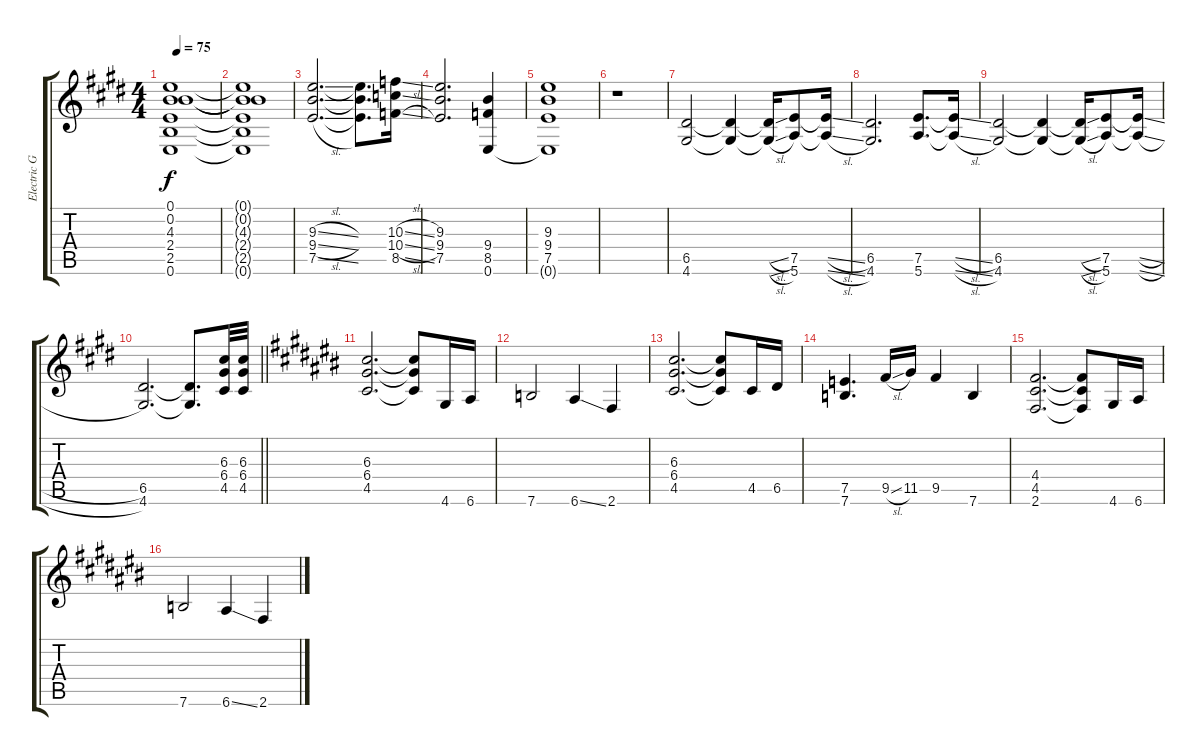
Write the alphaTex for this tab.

\track ("Electric Guitar 2" "Electric G") {instrument distortionguitar}
\staff {score tabs}
\tuning (E4 B3 G3 D3 A2 E2) {hide}
\ts (4 4)
\tempo 75
\clef g2
\ks e
(0.1 0.2 4.3 2.4 2.5 0.6).1{dy f} |
(0.1{t} 0.2{t} 4.3{t} 2.4{t} 2.5{t} 0.6{t}).1 |
(9.3{sl} 9.4{sl} 7.5{sl}).2{d} (9.3{t} 9.4{t} 7.5{t}).8{d} (10.3{sl} 10.4{sl} 8.5{sl}).16 |
(9.3 9.4 7.5).2{d} (9.4 8.5 0.6).4 |
(9.3 9.4 7.5 0.6{t}).1 |
r.1 |
(6.5 4.6).2 (6.5{t} 4.6{t}).4 (6.5{sl t} 4.6{sl t}).16 (7.5 5.6).8 (7.5{sl t} 5.6{sl t}).16 |
(6.5 4.6).2{d} (7.5 5.6).8{d} (7.5{sl t} 5.6{sl t}).16 |
(6.5 4.6).2 (6.5{t} 4.6{t}).4 (6.5{sl t} 4.6{sl t}).16 (7.5 5.6).8 (7.5{sl t} 5.6{sl t}).16 |
\barLineRight lightlight
(6.5 4.6).2{d} (6.5{t} 4.6{t}).8{d} (6.3 6.4 4.5).32 (6.3 6.4 4.5).32 |
\ks c#
(6.3 6.4 4.5).2{d} (6.3{t} 6.4{t} 4.5{t}).8 4.6.16 6.6.16 |
7.6.2 6.6{ss}.4 2.6.4 |
(6.3 6.4 4.5).2{d} (6.3{t} 6.4{t} 4.5{t}).8 4.5.16 6.5.16 |
(7.5 7.6).4{d} 9.5{sl}.16 11.5.16 9.5.4 7.6.4 |
(4.4 4.5 2.6).2{d} (4.4{t} 4.5{t} 2.6{t}).8 4.6.16 6.6.16 |
7.6.2 6.6{ss}.4 2.6.4
